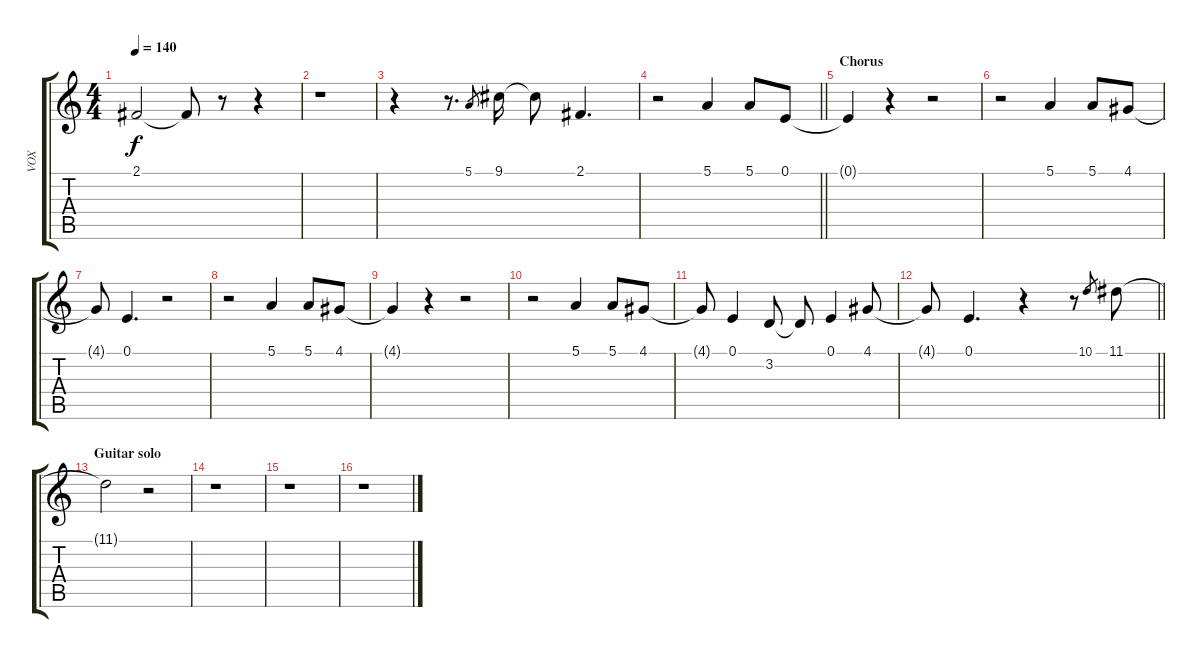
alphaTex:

\track ("VOX" "VOX") {instrument tenorsax}
\staff {score tabs}
\tuning (E4 B3 G3 D3 A2 E2) {hide}
\ts (4 4)
\tempo 140
\clef g2
\ks c
2.1.2{dy f} 2.1{t}.8 r.8 r.4 |
r.1 |
r.4 r.8{d} 5.1.8{gr} 9.1.16 9.1{t}.8 2.1.4{d} |
\barLineRight lightlight
r.2 5.1.4 5.1.8 0.1.8 |
\section ("" "Chorus")
0.1{t}.4 r.4 r.2 |
r.2 5.1.4 5.1.8 4.1.8 |
4.1{t}.8 0.1.4{d} r.2 |
r.2 5.1.4 5.1.8 4.1.8 |
4.1{t}.4 r.4 r.2 |
r.2 5.1.4 5.1.8 4.1.8 |
4.1{t}.8 0.1.4 3.2.8 3.2{t}.8 0.1.4 4.1.8 |
\barLineRight lightlight
4.1{t}.8 0.1.4{d} r.4 r.8 10.1.8{gr} 11.1.8 |
\section ("" "Guitar solo")
11.1{t}.2 r.2 |
r.1 |
r.1 |
r.1
